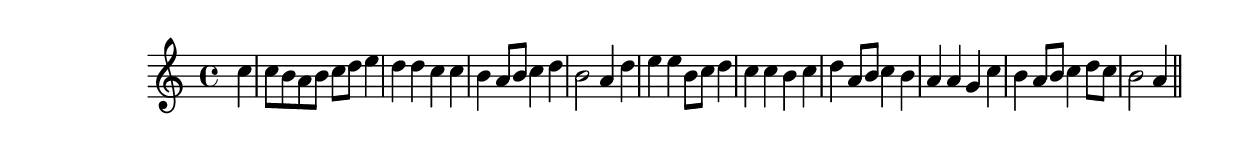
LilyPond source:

\version "2.14.0"
%{\header {
  title = "Chorale, `Wa:r' Gott Nicht Mit Uns Diese Zeit'"
  composer = "J.S. Bach"
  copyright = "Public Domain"
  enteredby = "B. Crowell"
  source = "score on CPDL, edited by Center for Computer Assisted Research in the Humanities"
}%}
\score{{\key c \major
\time 4/4
%{\tempo 4=120
%}\relative cis'' {
  \partial 4
  c4 |
  c8 b a b c d e4 | d4 d c c | b4  a8 b c4 d | b2 a4 \bar ":|" d |
  e4 e b8 c d4 | c4 c b c | d a8 b c4 b | a4 a g c | b a8 b c4 d8 c | b2 a4
  \bar "||"
}
}}